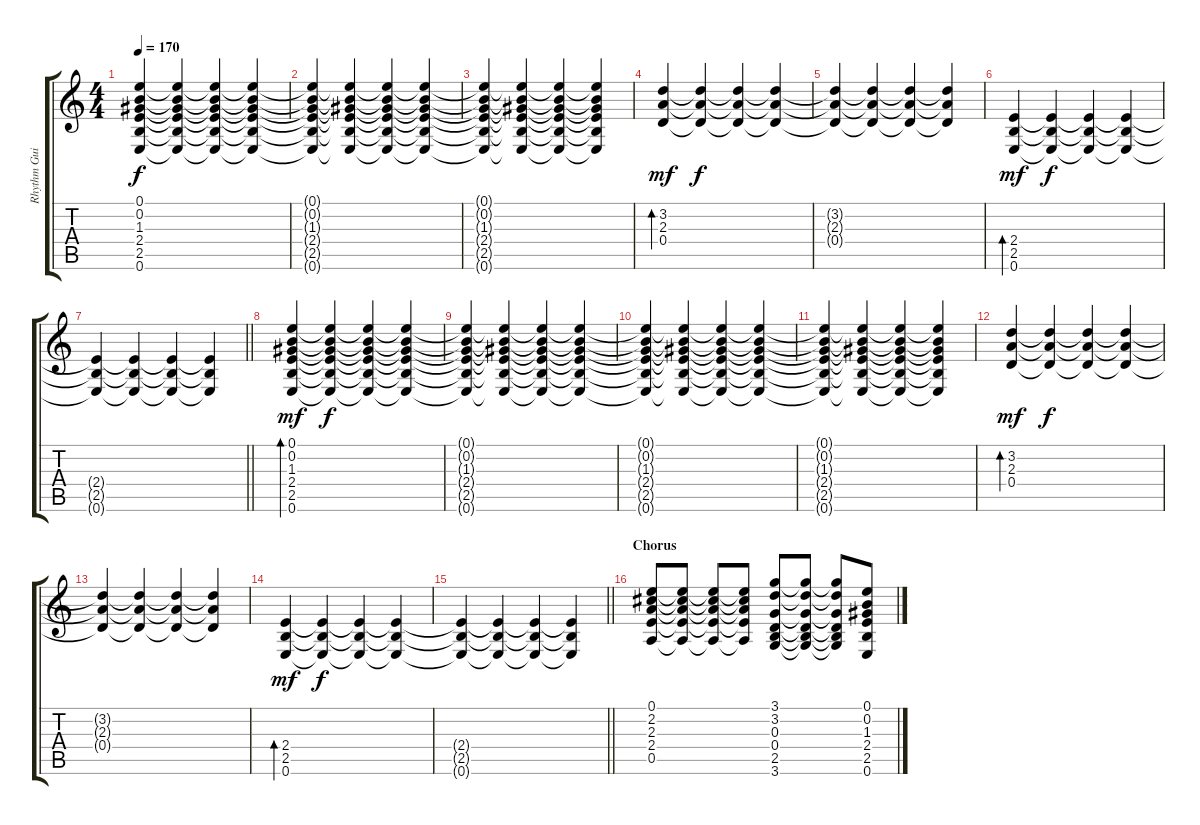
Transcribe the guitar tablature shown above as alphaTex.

\track ("Rhythm Guitar" "Rhythm Gui") {instrument acousticguitarsteel}
\staff {score tabs}
\tuning (E4 B3 G3 D3 A2 E2) {hide}
\ts (4 4)
\tempo 170
\clef g2
\ks c
(0.1{t} 0.2{t} 1.3{t} 2.4{t} 2.5{t} 0.6{t}).4{dy f} (0.1{t} 0.2{t} 1.3{t} 2.4{t} 2.5{t} 0.6{t}).4 (0.1{t} 0.2{t} 1.3{t} 2.4{t} 2.5{t} 0.6{t}).4 (0.1{t} 0.2{t} 1.3{t} 2.4{t} 2.5{t} 0.6{t}).4 |
(0.1{t} 0.2{t} 1.3{t} 2.4{t} 2.5{t} 0.6{t}).4 (0.1{t} 0.2{t} 1.3{t} 2.4{t} 2.5{t} 0.6{t}).4 (0.1{t} 0.2{t} 1.3{t} 2.4{t} 2.5{t} 0.6{t}).4 (0.1{t} 0.2{t} 1.3{t} 2.4{t} 2.5{t} 0.6{t}).4 |
(0.1{t} 0.2{t} 1.3{t} 2.4{t} 2.5{t} 0.6{t}).4 (0.1{t} 0.2{t} 1.3{t} 2.4{t} 2.5{t} 0.6{t}).4 (0.1{t} 0.2{t} 1.3{t} 2.4{t} 2.5{t} 0.6{t}).4 (0.1{t} 0.2{t} 1.3{t} 2.4{t} 2.5{t} 0.6{t}).4 |
(3.2 2.3 0.4).4{bd 480 dy mf} (3.2{t} 2.3{t} 0.4{t}).4{dy f} (3.2{t} 2.3{t} 0.4{t}).4 (3.2{t} 2.3{t} 0.4{t}).4 |
(3.2{t} 2.3{t} 0.4{t}).4 (3.2{t} 2.3{t} 0.4{t}).4 (3.2{t} 2.3{t} 0.4{t}).4 (3.2{t} 2.3{t} 0.4{t}).4 |
(2.4 2.5 0.6).4{bd 480 dy mf} (2.4{t} 2.5{t} 0.6{t}).4{dy f} (2.4{t} 2.5{t} 0.6{t}).4 (2.4{t} 2.5{t} 0.6{t}).4 |
\barLineRight lightlight
(2.4{t} 2.5{t} 0.6{t}).4 (2.4{t} 2.5{t} 0.6{t}).4 (2.4{t} 2.5{t} 0.6{t}).4 (2.4{t} 2.5{t} 0.6{t}).4 |
(0.1 0.2 1.3 2.4 2.5 0.6).4{bd 480 dy mf} (0.1{t} 0.2{t} 1.3{t} 2.4{t} 2.5{t} 0.6{t}).4{dy f} (0.1{t} 0.2{t} 1.3{t} 2.4{t} 2.5{t} 0.6{t}).4 (0.1{t} 0.2{t} 1.3{t} 2.4{t} 2.5{t} 0.6{t}).4 |
(0.1{t} 0.2{t} 1.3{t} 2.4{t} 2.5{t} 0.6{t}).4 (0.1{t} 0.2{t} 1.3{t} 2.4{t} 2.5{t} 0.6{t}).4 (0.1{t} 0.2{t} 1.3{t} 2.4{t} 2.5{t} 0.6{t}).4 (0.1{t} 0.2{t} 1.3{t} 2.4{t} 2.5{t} 0.6{t}).4 |
(0.1{t} 0.2{t} 1.3{t} 2.4{t} 2.5{t} 0.6{t}).4 (0.1{t} 0.2{t} 1.3{t} 2.4{t} 2.5{t} 0.6{t}).4 (0.1{t} 0.2{t} 1.3{t} 2.4{t} 2.5{t} 0.6{t}).4 (0.1{t} 0.2{t} 1.3{t} 2.4{t} 2.5{t} 0.6{t}).4 |
(0.1{t} 0.2{t} 1.3{t} 2.4{t} 2.5{t} 0.6{t}).4 (0.1{t} 0.2{t} 1.3{t} 2.4{t} 2.5{t} 0.6{t}).4 (0.1{t} 0.2{t} 1.3{t} 2.4{t} 2.5{t} 0.6{t}).4 (0.1{t} 0.2{t} 1.3{t} 2.4{t} 2.5{t} 0.6{t}).4 |
(3.2 2.3 0.4).4{bd 480 dy mf} (3.2{t} 2.3{t} 0.4{t}).4{dy f} (3.2{t} 2.3{t} 0.4{t}).4 (3.2{t} 2.3{t} 0.4{t}).4 |
(3.2{t} 2.3{t} 0.4{t}).4 (3.2{t} 2.3{t} 0.4{t}).4 (3.2{t} 2.3{t} 0.4{t}).4 (3.2{t} 2.3{t} 0.4{t}).4 |
(2.4 2.5 0.6).4{bd 480 dy mf} (2.4{t} 2.5{t} 0.6{t}).4{dy f} (2.4{t} 2.5{t} 0.6{t}).4 (2.4{t} 2.5{t} 0.6{t}).4 |
\barLineRight lightlight
(2.4{t} 2.5{t} 0.6{t}).4 (2.4{t} 2.5{t} 0.6{t}).4 (2.4{t} 2.5{t} 0.6{t}).4 (2.4{t} 2.5{t} 0.6{t}).4 |
\section ("" "Chorus")
(0.1 2.2 2.3 2.4 0.5).8{instrument electricguitarclean} (0.1{t} 2.2{t} 2.3{t} 2.4{t} 0.5{t}).8 (0.1{t} 2.2{t} 2.3{t} 2.4{t} 0.5{t}).8 (0.1{t} 2.2{t} 2.3{t} 2.4{t} 0.5{t}).8 (3.1 3.2 0.3 0.4 2.5 3.6).8 (3.1{t} 3.2{t} 0.3{t} 0.4{t} 2.5{t} 3.6{t}).8 (3.1{t} 3.2{t} 0.3{t} 0.4{t} 2.5{t} 3.6{t}).8 (0.1 0.2 1.3 2.4 2.5 0.6).8
